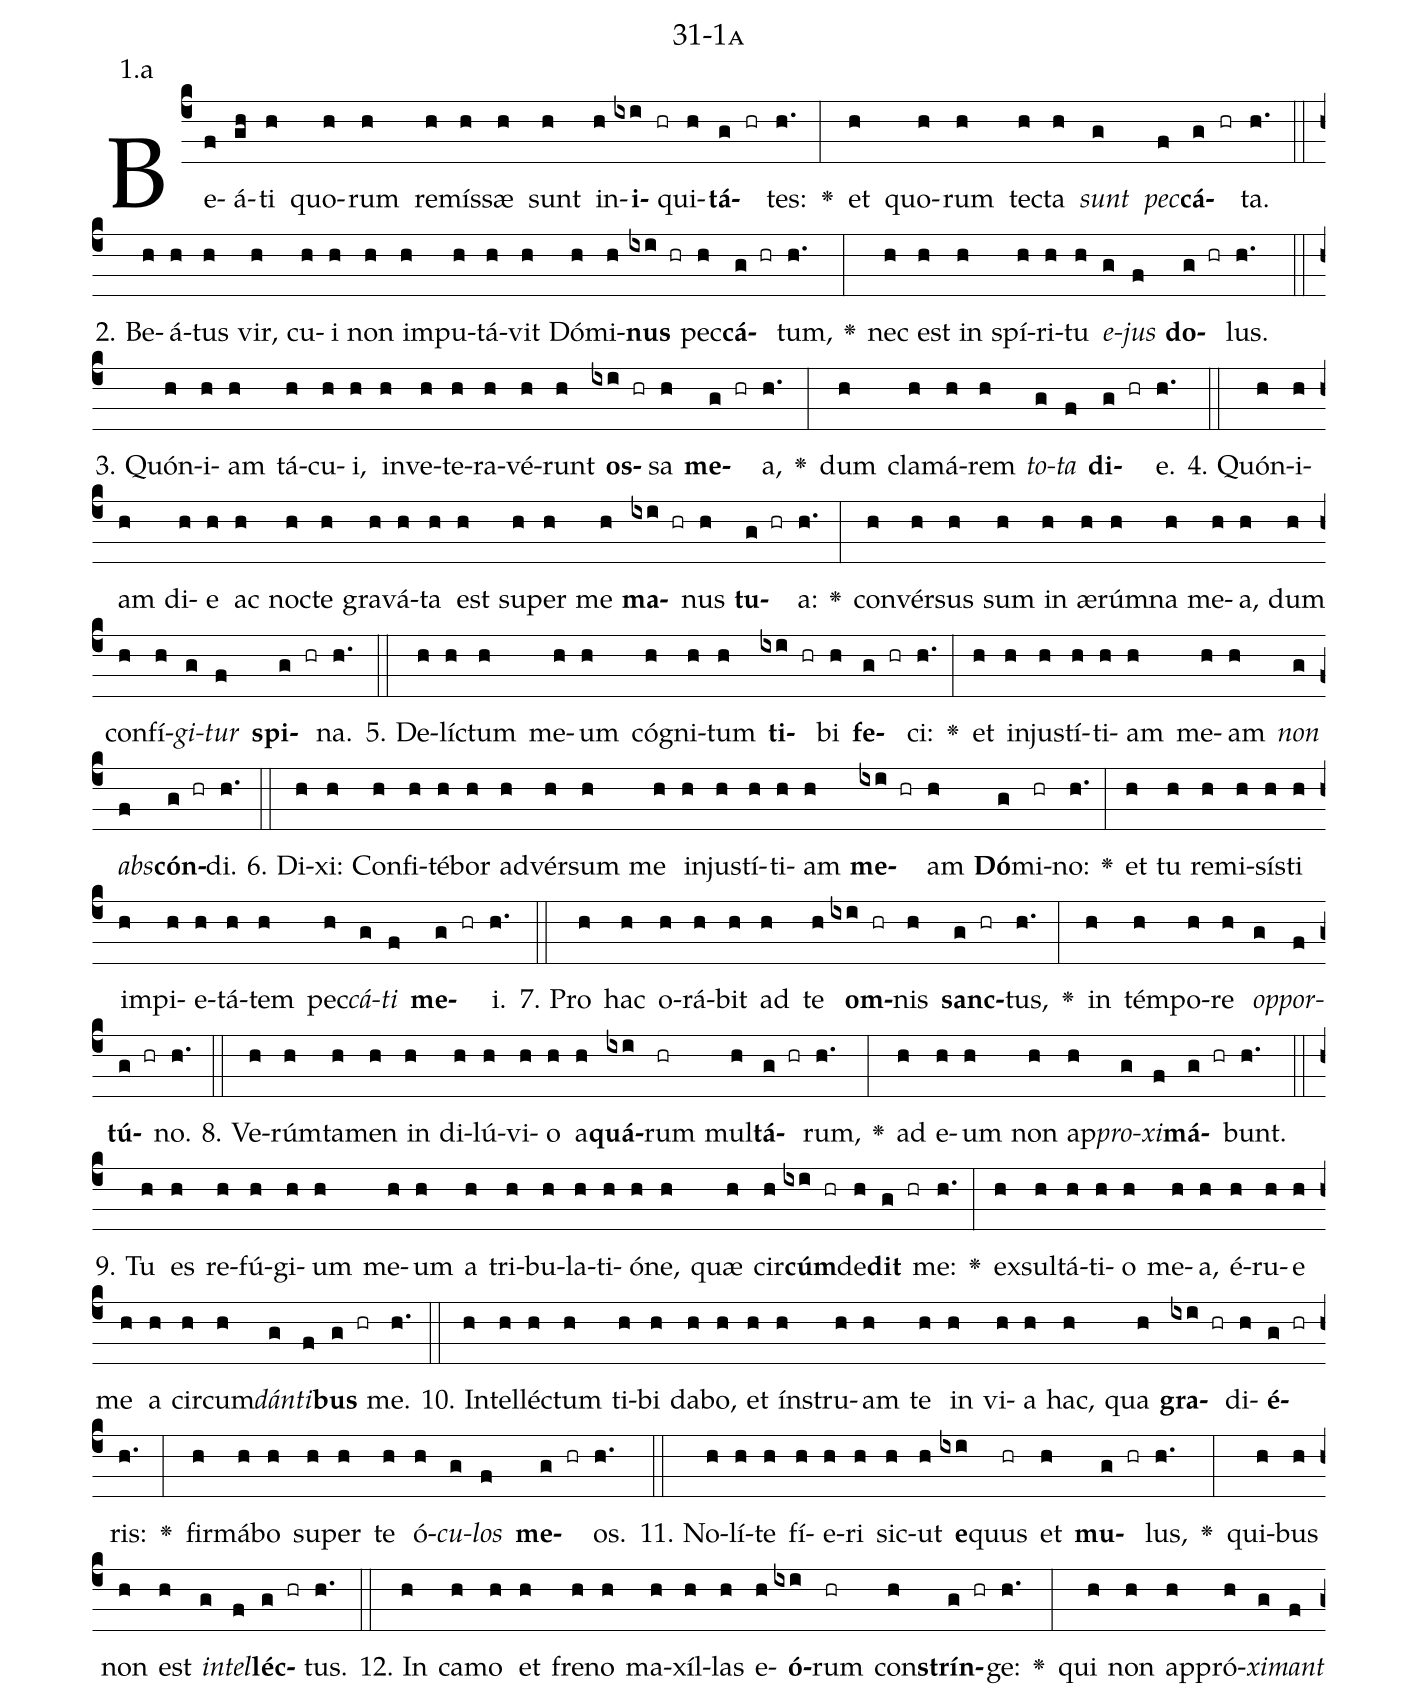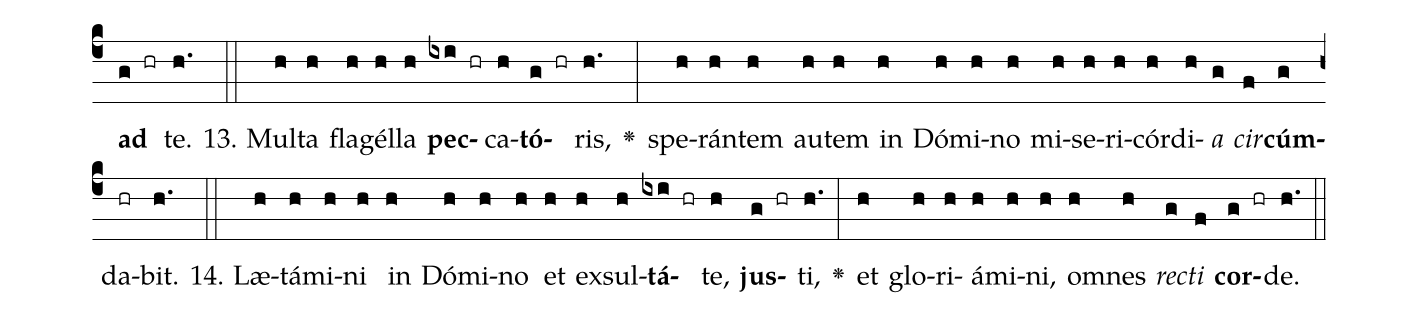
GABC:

name: 31-1a;
annotation: 1.a;
%%
(c4)Be(f)á(gh)ti(h) quo(h)rum(h) re(h)mís(h)sæ(h) sunt(h) in(h)<b>i</b>(ixi hr)qui(h)<b>tá</b>(g hr)tes:(h.) <v>\greheightstar</v>(:) et(h) quo(h)rum(h) tec(h)ta(h) <i>sunt</i>(g) <i>pec</i>(f)<b>cá</b>(g hr)ta.(h.) (::)
2. Be(h)á(h)tus(h) vir,(h) cu(h)i(h) non(h) im(h)pu(h)tá(h)vit(h) Dó(h)mi(h)<b>nus</b>(ixi hr) pec(h)<b>cá</b>(g hr)tum,(h.) <v>\greheightstar</v>(:) nec(h) est(h) in(h) spí(h)ri(h)tu(h) <i>e</i>(g)<i>jus</i>(f) <b>do</b>(g hr)lus.(h.) (::)
3. Quón(h)i(h)am(h) tá(h)cu(h)i,(h) in(h)ve(h)te(h)ra(h)vé(h)runt(h) <b>os</b>(ixi hr)sa(h) <b>me</b>(g hr)a,(h.) <v>\greheightstar</v>(:) dum(h) cla(h)má(h)rem(h) <i>to</i>(g)<i>ta</i>(f) <b>di</b>(g hr)e.(h.) (::)
4. Quón(h)i(h)am(h) di(h)e(h) ac(h) noc(h)te(h) gra(h)vá(h)ta(h) est(h) su(h)per(h) me(h) <b>ma</b>(ixi hr)nus(h) <b>tu</b>(g hr)a:(h.) <v>\greheightstar</v>(:) con(h)vér(h)sus(h) sum(h) in(h) æ(h)rúm(h)na(h) me(h)a,(h) dum(h) con(h)fí(h)<i>gi</i>(g)<i>tur</i>(f) <b>spi</b>(g hr)na.(h.) (::)
5. De(h)líc(h)tum(h) me(h)um(h) có(h)gni(h)tum(h) <b>ti</b>(ixi hr)bi(h) <b>fe</b>(g hr)ci:(h.) <v>\greheightstar</v>(:) et(h) in(h)jus(h)tí(h)ti(h)am(h) me(h)am(h) <i>non</i>(g) <i>abs</i>(f)<b>cón</b>(g hr)di.(h.) (::)
6. Di(h)xi:(h) Con(h)fi(h)té(h)bor(h) ad(h)vér(h)sum(h) me(h) in(h)jus(h)tí(h)ti(h)am(h) <b>me</b>(ixi hr)am(h) <b>Dó</b>(g)mi(hr)no:(h.) <v>\greheightstar</v>(:) et(h) tu(h) re(h)mi(h)sís(h)ti(h) im(h)pi(h)e(h)tá(h)tem(h) pec(h)<i>cá</i>(g)<i>ti</i>(f) <b>me</b>(g hr)i.(h.) (::)
7. Pro(h) hac(h) o(h)rá(h)bit(h) ad(h) te(h) <b>om</b>(ixi hr)nis(h) <b>sanc</b>(g hr)tus,(h.) <v>\greheightstar</v>(:) in(h) tém(h)po(h)re(h) <i>op</i>(g)<i>por</i>(f)<b>tú</b>(g hr)no.(h.) (::)
8. Ve(h)rúm(h)ta(h)men(h) in(h) di(h)lú(h)vi(h)o(h) a(h)<b>quá</b>(ixi)rum(hr) mul(h)<b>tá</b>(g hr)rum,(h.) <v>\greheightstar</v>(:) ad(h) e(h)um(h) non(h) ap(h)<i>pro</i>(g)<i>xi</i>(f)<b>má</b>(g hr)bunt.(h.) (::)
9. Tu(h) es(h) re(h)fú(h)gi(h)um(h) me(h)um(h) a(h) tri(h)bu(h)la(h)ti(h)ó(h)ne,(h) quæ(h) cir(h)<b>cúm</b>(ixi hr)de(h)<b>dit</b>(g hr) me:(h.) <v>\greheightstar</v>(:) ex(h)sul(h)tá(h)ti(h)o(h) me(h)a,(h) é(h)ru(h)e(h) me(h) a(h) cir(h)cum(h)<i>dán</i>(g)<i>ti</i>(f)<b>bus</b>(g hr) me.(h.) (::)
10. In(h)tel(h)léc(h)tum(h) ti(h)bi(h) da(h)bo,(h) et(h) ín(h)stru(h)am(h) te(h) in(h) vi(h)a(h) hac,(h) qua(h) <b>gra</b>(ixi hr)di(h)<b>é</b>(g hr)ris:(h.) <v>\greheightstar</v>(:) fir(h)má(h)bo(h) su(h)per(h) te(h) ó(h)<i>cu</i>(g)<i>los</i>(f) <b>me</b>(g hr)os.(h.) (::)
11. No(h)lí(h)te(h) fí(h)e(h)ri(h) sic(h)ut(h) <b>e</b>(ixi)quus(hr) et(h) <b>mu</b>(g hr)lus,(h.) <v>\greheightstar</v>(:) qui(h)bus(h) non(h) est(h) <i>in</i>(g)<i>tel</i>(f)<b>léc</b>(g hr)tus.(h.) (::)
12. In(h) ca(h)mo(h) et(h) fre(h)no(h) ma(h)xíl(h)las(h) e(h)<b>ó</b>(ixi)rum(hr) con(h)<b>strín</b>(g hr)ge:(h.) <v>\greheightstar</v>(:) qui(h) non(h) ap(h)pró(h)<i>xi</i>(g)<i>mant</i>(f) <b>ad</b>(g hr) te.(h.) (::)
13. Mul(h)ta(h) fla(h)gél(h)la(h) <b>pec</b>(ixi hr)ca(h)<b>tó</b>(g hr)ris,(h.) <v>\greheightstar</v>(:) spe(h)rán(h)tem(h) au(h)tem(h) in(h) Dó(h)mi(h)no(h) mi(h)se(h)ri(h)cór(h)di(h)<i>a</i>(g) <i>cir</i>(f)<b>cúm</b>(g)da(hr)bit.(h.) (::)
14. Læ(h)tá(h)mi(h)ni(h) in(h) Dó(h)mi(h)no(h) et(h) ex(h)sul(h)<b>tá</b>(ixi hr)te,(h) <b>jus</b>(g hr)ti,(h.) <v>\greheightstar</v>(:) et(h) glo(h)ri(h)á(h)mi(h)ni,(h) om(h)nes(h) <i>rec</i>(g)<i>ti</i>(f) <b>cor</b>(g hr)de.(h.) (::)
